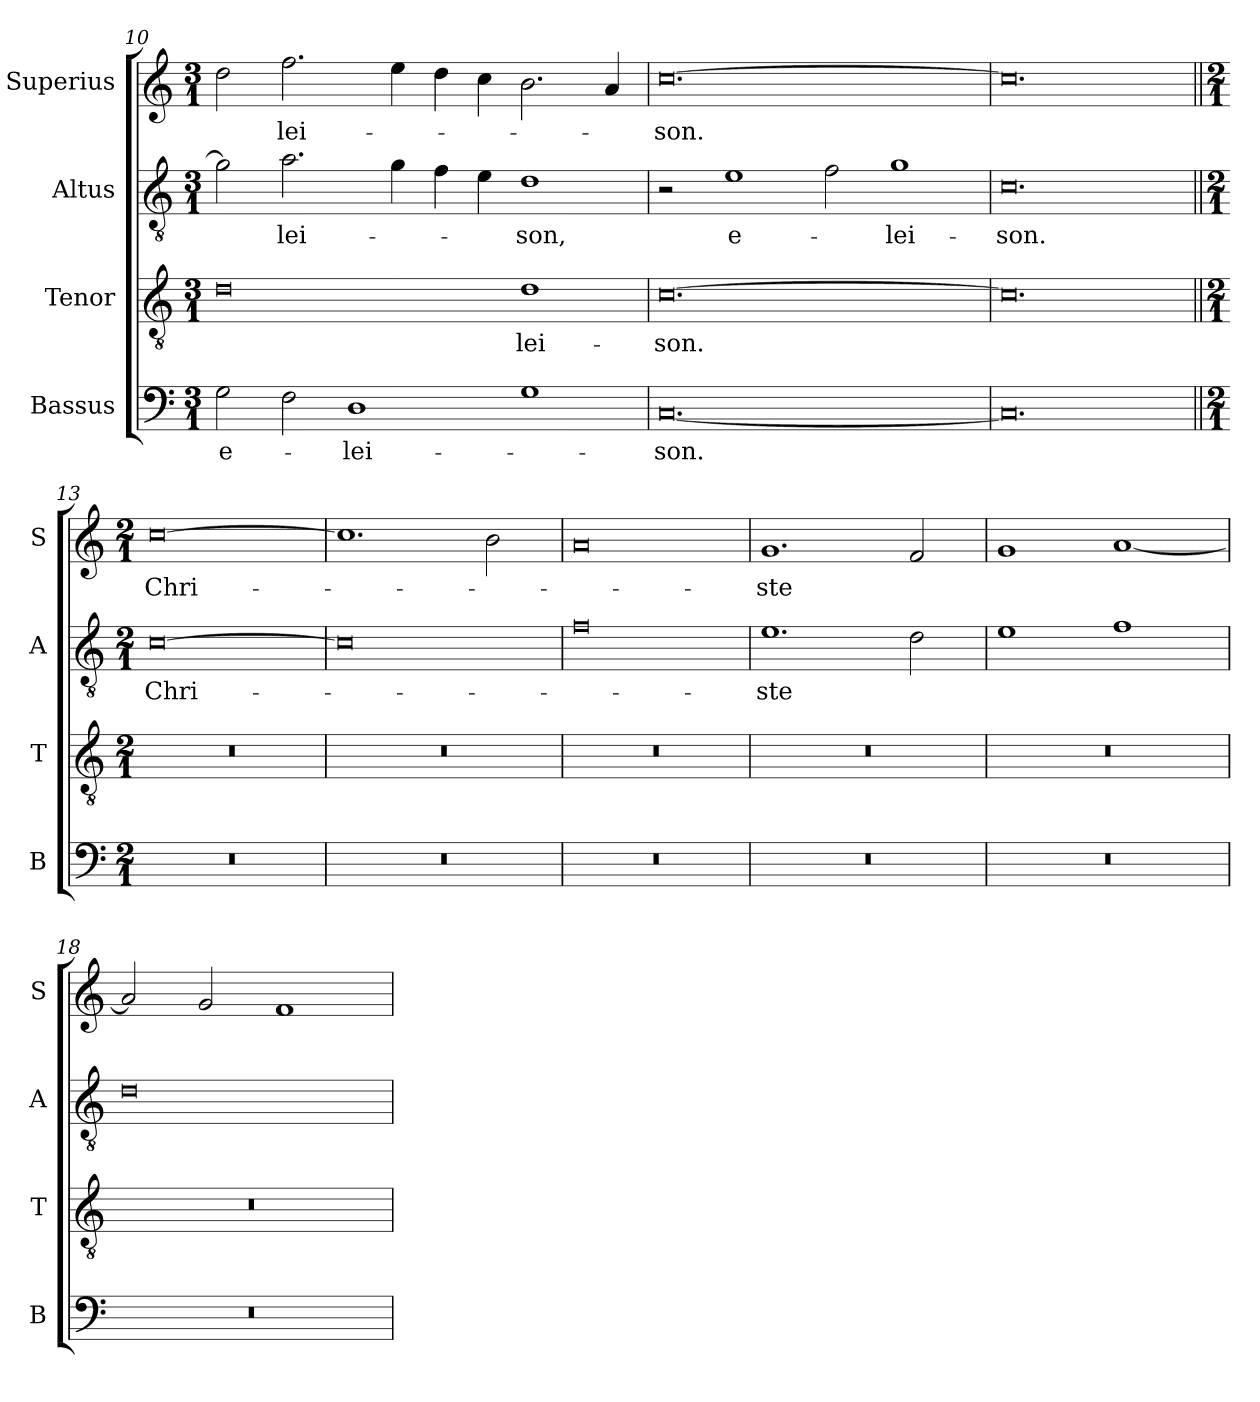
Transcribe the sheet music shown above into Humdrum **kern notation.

**kern	**text	**kern	**text	**kern	**text	**kern	**text
*part4	*part4	*part3	*part3	*part2	*part2	*part1	*part1
*staff4	*staff4	*staff3	*staff3	*staff2	*staff2	*staff1	*staff1
*I"Bassus	*	*I"Tenor	*	*I"Altus	*	*I"Superius	*
*I'B	*	*I'T	*	*I'A	*	*I'S	*
*clefF4	*	*clefGv2	*	*clefGv2	*	*clefG2	*
*k[]	*	*k[]	*	*k[]	*	*k[]	*
*M3/1	*	*M3/1	*	*M3/1	*	*M3/1	*
=10	=10	=10	=10	=10	=10	=10	=10
2G\	e-	0d	.	2g\]	.	2dd\	.
2F\	.	.	.	2.a\	-lei-	2.ff\	-lei-
1D	-lei-	.	.	.	.	.	.
.	.	.	.	4g\	.	4ee\	.
.	.	.	.	4f\	.	4dd\	.
.	.	.	.	4e\	.	4cc\	.
1G	.	1d	-lei-	1d	-son,	2.b\	.
.	.	.	.	.	.	4a/	.
=11	=11	=11	=11	=11	=11	=11	=11
[0.C	-son.	[0.c	-son.	2r	.	[0.cc	-son.
.	.	.	.	1e	e-	.	.
.	.	.	.	2f\	.	.	.
.	.	.	.	1g	-lei-	.	.
=12	=12	=12	=12	=12	=12	=12	=12
0.C]	.	0.c]	.	0.c	-son.	0.cc]	.
!!LO:LB:g=z
=13||	=13||	=13||	=13||	=13||	=13||	=13||	=13||
*M2/1	*	*M2/1	*	*M2/1	*	*M2/1	*
0r	.	0r	.	[0c	Chri-	[0cc	Chri-
=14	=14	=14	=14	=14	=14	=14	=14
0r	.	0r	.	0c]	.	1.cc]	.
.	.	.	.	.	.	2b\	.
=15	=15	=15	=15	=15	=15	=15	=15
0r	.	0r	.	0f	.	0a	.
=16	=16	=16	=16	=16	=16	=16	=16
0r	.	0r	.	1.e	-ste	1.g	-ste
.	.	.	.	2d\	.	2f/	.
=17	=17	=17	=17	=17	=17	=17	=17
0r	.	0r	.	1e	.	1g	.
.	.	.	.	1f	.	[1a	.
=18	=18	=18	=18	=18	=18	=18	=18
0r	.	0r	.	0d	.	2a/]	.
.	.	.	.	.	.	2g/	.
.	.	.	.	.	.	1f	.
=	=	=	=	=	=	=	=
*-	*-	*-	*-	*-	*-	*-	*-
